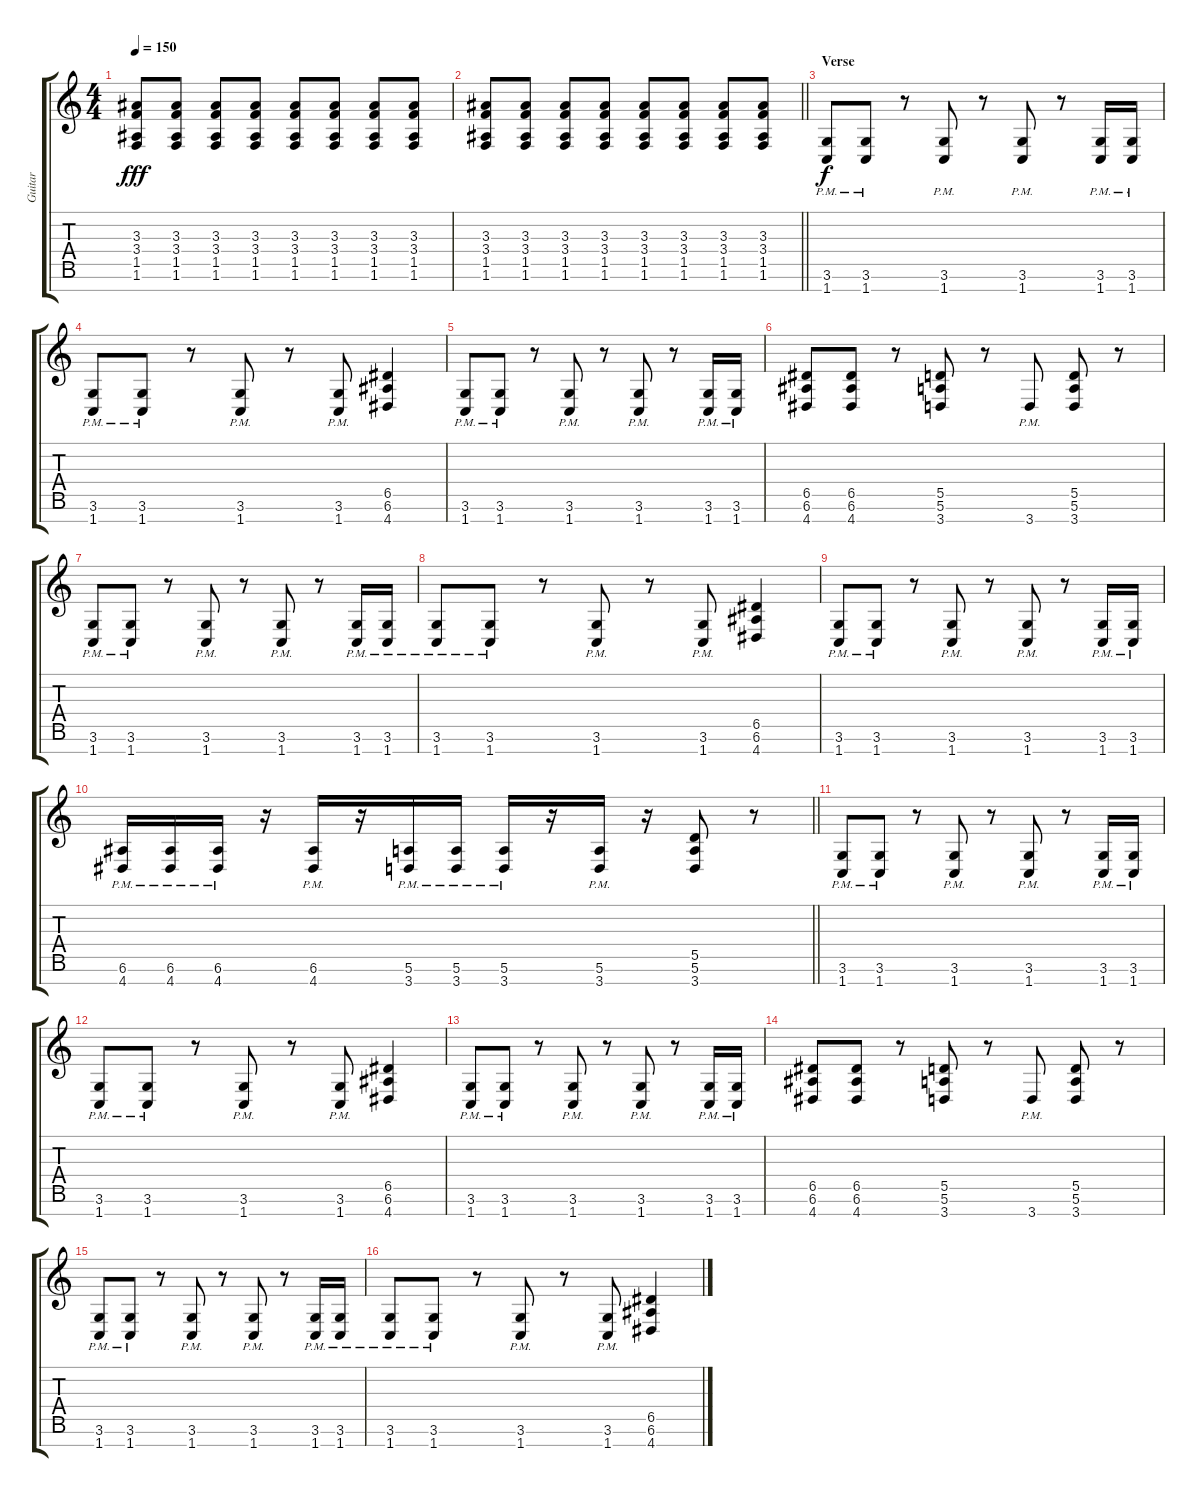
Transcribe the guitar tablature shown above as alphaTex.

\track ("Guitar" "Guitar") {instrument distortionguitar}
\staff {score tabs}
\tuning (E4 B3 G3 D3 A2 E2 B1) {hide}
\ts (4 4)
\tempo 150
\clef g2
\ks c
(3.3 3.4 1.5 1.6).8{dy fff} (3.3 3.4 1.5 1.6).8 (3.3 3.4 1.5 1.6).8 (3.3 3.4 1.5 1.6).8 (3.3 3.4 1.5 1.6).8 (3.3 3.4 1.5 1.6).8 (3.3 3.4 1.5 1.6).8 (3.3 3.4 1.5 1.6).8 |
\barLineRight lightlight
(3.3 3.4 1.5 1.6).8 (3.3 3.4 1.5 1.6).8 (3.3 3.4 1.5 1.6).8 (3.3 3.4 1.5 1.6).8 (3.3 3.4 1.5 1.6).8 (3.3 3.4 1.5 1.6).8 (3.3 3.4 1.5 1.6).8 (3.3 3.4 1.5 1.6).8 |
\section ("" "Verse")
(3.6{pm} 1.7{pm}).8{dy f volume 13} (3.6{pm} 1.7{pm}).8 r.8 (3.6{pm} 1.7{pm}).8 r.8 (3.6{pm} 1.7{pm}).8 r.8 (3.6{pm} 1.7{pm}).16 (3.6{pm} 1.7{pm}).16 |
(3.6{pm} 1.7{pm}).8 (3.6{pm} 1.7{pm}).8 r.8 (3.6{pm} 1.7{pm}).8 r.8 (3.6{pm} 1.7{pm}).8 (6.5 6.6 4.7).4 |
(3.6{pm} 1.7{pm}).8 (3.6{pm} 1.7{pm}).8 r.8 (3.6{pm} 1.7{pm}).8 r.8 (3.6{pm} 1.7{pm}).8 r.8 (3.6{pm} 1.7{pm}).16 (3.6{pm} 1.7{pm}).16 |
(6.5 6.6 4.7).8 (6.5 6.6 4.7).8 r.8 (5.5 5.6 3.7).8 r.8 3.7{pm}.8 (5.5 5.6 3.7).8 r.8 |
(3.6{pm} 1.7{pm}).8 (3.6{pm} 1.7{pm}).8 r.8 (3.6{pm} 1.7{pm}).8 r.8 (3.6{pm} 1.7{pm}).8 r.8 (3.6{pm} 1.7{pm}).16 (3.6{pm} 1.7{pm}).16 |
(3.6{pm} 1.7{pm}).8 (3.6{pm} 1.7{pm}).8 r.8 (3.6{pm} 1.7{pm}).8 r.8 (3.6{pm} 1.7{pm}).8 (6.5 6.6 4.7).4 |
(3.6{pm} 1.7{pm}).8 (3.6{pm} 1.7{pm}).8 r.8 (3.6{pm} 1.7{pm}).8 r.8 (3.6{pm} 1.7{pm}).8 r.8 (3.6{pm} 1.7{pm}).16 (3.6{pm} 1.7{pm}).16 |
\barLineRight lightlight
(6.6{pm} 4.7{pm}).16 (6.6{pm} 4.7{pm}).16 (6.6{pm} 4.7{pm}).16 r.16 (6.6{pm} 4.7{pm}).16 r.16 (5.6{pm} 3.7{pm}).16 (5.6{pm} 3.7{pm}).16 (5.6{pm} 3.7{pm}).16 r.16 (5.6{pm} 3.7{pm}).16 r.16 (5.5 5.6 3.7).8 r.8 |
(3.6{pm} 1.7{pm}).8 (3.6{pm} 1.7{pm}).8 r.8 (3.6{pm} 1.7{pm}).8 r.8 (3.6{pm} 1.7{pm}).8 r.8 (3.6{pm} 1.7{pm}).16 (3.6{pm} 1.7{pm}).16 |
(3.6{pm} 1.7{pm}).8 (3.6{pm} 1.7{pm}).8 r.8 (3.6{pm} 1.7{pm}).8 r.8 (3.6{pm} 1.7{pm}).8 (6.5 6.6 4.7).4 |
(3.6{pm} 1.7{pm}).8 (3.6{pm} 1.7{pm}).8 r.8 (3.6{pm} 1.7{pm}).8 r.8 (3.6{pm} 1.7{pm}).8 r.8 (3.6{pm} 1.7{pm}).16 (3.6{pm} 1.7{pm}).16 |
(6.5 6.6 4.7).8 (6.5 6.6 4.7).8 r.8 (5.5 5.6 3.7).8 r.8 3.7{pm}.8 (5.5 5.6 3.7).8 r.8 |
(3.6{pm} 1.7{pm}).8 (3.6{pm} 1.7{pm}).8 r.8 (3.6{pm} 1.7{pm}).8 r.8 (3.6{pm} 1.7{pm}).8 r.8 (3.6{pm} 1.7{pm}).16 (3.6{pm} 1.7{pm}).16 |
(3.6{pm} 1.7{pm}).8 (3.6{pm} 1.7{pm}).8 r.8 (3.6{pm} 1.7{pm}).8 r.8 (3.6{pm} 1.7{pm}).8 (6.5 6.6 4.7).4
